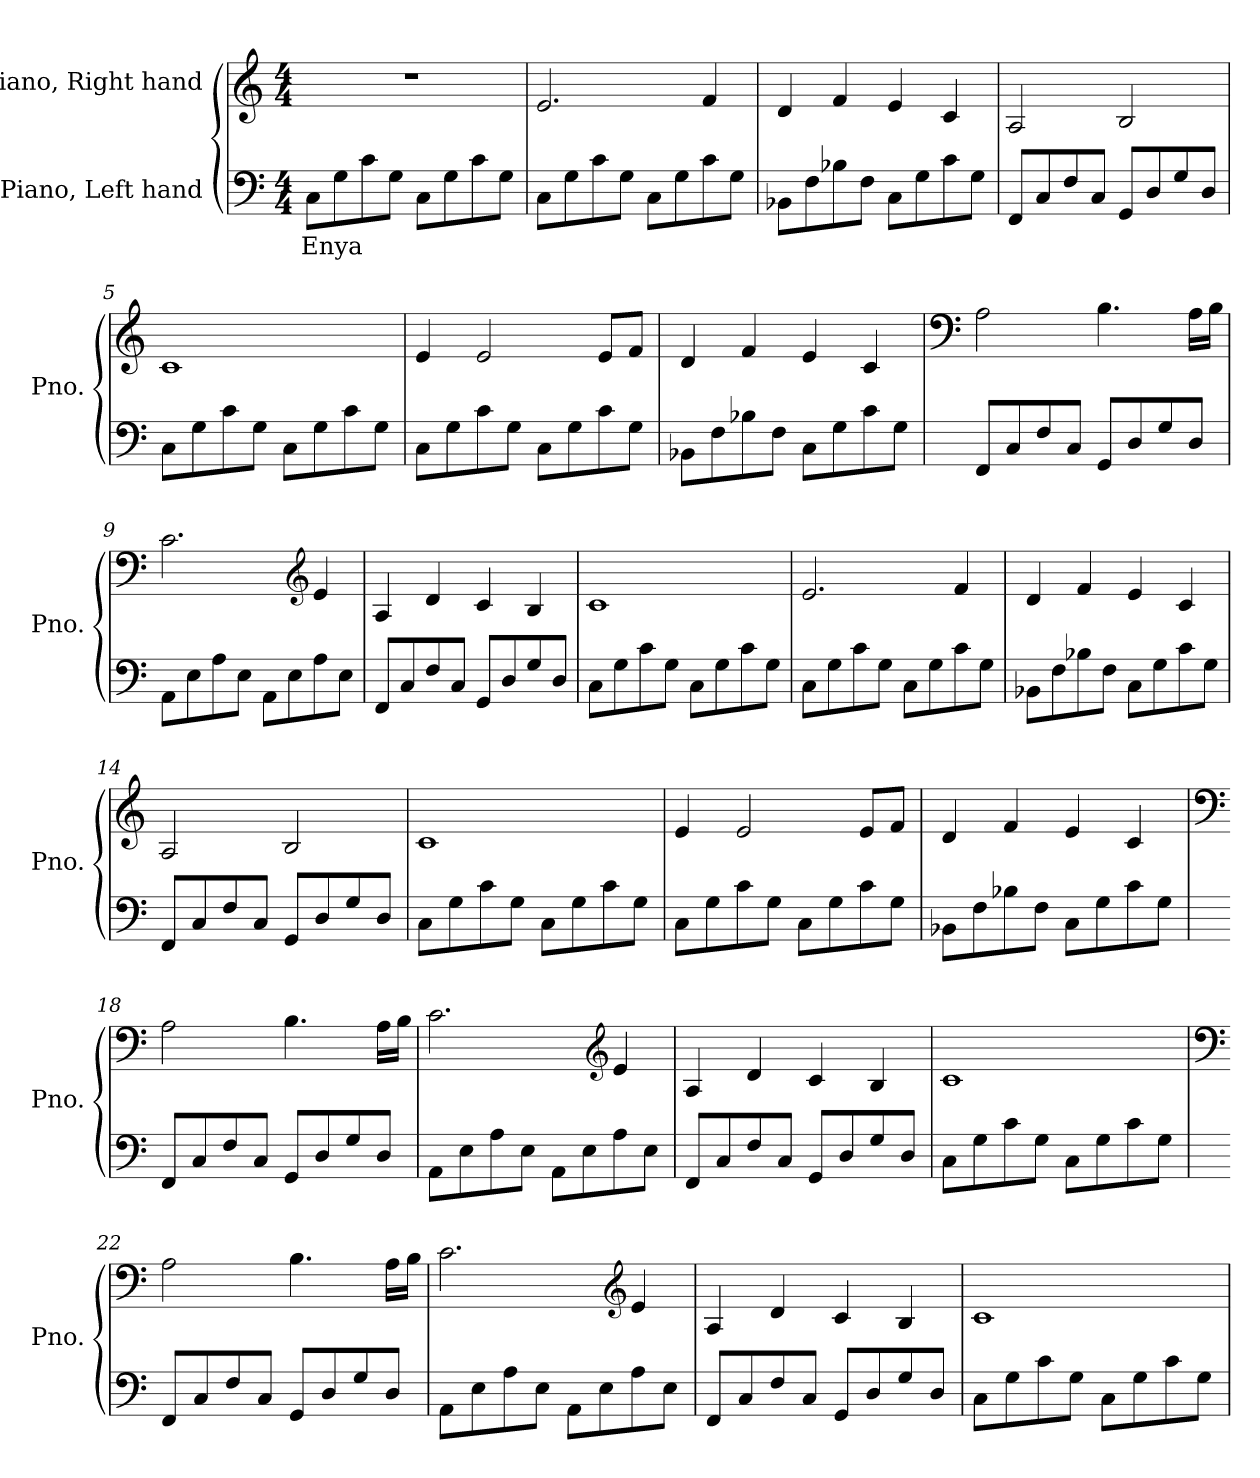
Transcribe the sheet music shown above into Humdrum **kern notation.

**kern	**text	**kern
*part2	*part2	*part1
*staff2	*staff2	*staff1
*I"Piano, Left hand	*	*I"Piano, Right hand
*I'Pno.	*	*I'Pno.
*clefF4	*	*clefG2
*k[]	*	*k[]
*M4/4	*	*M4/4
*MM90	*	*MM90
=1	=1	=1
!	!LO:LY:b	!
8C\L	Enya	1r
8G\	.	.
8c\	.	.
8G\J	.	.
8C\L	.	.
8G\	.	.
8c\	.	.
8G\J	.	.
=2	=2	=2
8C\L	.	2.e/
8G\	.	.
8c\	.	.
8G\J	.	.
8C\L	.	.
8G\	.	.
8c\	.	4f/
8G\J	.	.
=3	=3	=3
8BB-X\L	.	4d/
8F\	.	.
8B-X\	.	4f/
8F\J	.	.
8C\L	.	4e/
8G\	.	.
8c\	.	4c/
8G\J	.	.
=4	=4	=4
8FF/L	.	2A/
8C/	.	.
8F/	.	.
8C/J	.	.
8GG/L	.	2B/
8D/	.	.
8G/	.	.
8D/J	.	.
!!LO:LB:g=z
=5	=5	=5
8C\L	.	1c
8G\	.	.
8c\	.	.
8G\J	.	.
8C\L	.	.
8G\	.	.
8c\	.	.
8G\J	.	.
=6	=6	=6
8C\L	.	4e/
8G\	.	.
8c\	.	2e/
8G\J	.	.
8C\L	.	.
8G\	.	.
8c\	.	8e/L
8G\J	.	8f/J
=7	=7	=7
8BB-X\L	.	4d/
8F\	.	.
8B-X\	.	4f/
8F\J	.	.
8C\L	.	4e/
8G\	.	.
8c\	.	4c/
8G\J	.	.
=8	=8	=8
*	*	*clefF4
8FF/L	.	2A\
8C/	.	.
8F/	.	.
8C/J	.	.
8GG/L	.	4.B\
8D/	.	.
8G/	.	.
8D/J	.	16A\LL
.	.	16B\JJ
!!LO:LB:g=z
=9	=9	=9
8AA\L	.	2.c\
8E\	.	.
8A\	.	.
8E\J	.	.
8AA\L	.	.
8E\	.	.
*	*	*clefG2
8A\	.	4e/
8E\J	.	.
=10	=10	=10
8FF/L	.	4A/
8C/	.	.
8F/	.	4d/
8C/J	.	.
8GG/L	.	4c/
8D/	.	.
8G/	.	4B/
8D/J	.	.
=11	=11	=11
8C\L	.	1c
8G\	.	.
8c\	.	.
8G\J	.	.
8C\L	.	.
8G\	.	.
8c\	.	.
8G\J	.	.
=12	=12	=12
8C\L	.	2.e/
8G\	.	.
8c\	.	.
8G\J	.	.
8C\L	.	.
8G\	.	.
8c\	.	4f/
8G\J	.	.
=13	=13	=13
8BB-X\L	.	4d/
8F\	.	.
8B-X\	.	4f/
8F\J	.	.
8C\L	.	4e/
8G\	.	.
8c\	.	4c/
8G\J	.	.
!!LO:LB:g=z
=14	=14	=14
8FF/L	.	2A/
8C/	.	.
8F/	.	.
8C/J	.	.
8GG/L	.	2B/
8D/	.	.
8G/	.	.
8D/J	.	.
=15	=15	=15
8C\L	.	1c
8G\	.	.
8c\	.	.
8G\J	.	.
8C\L	.	.
8G\	.	.
8c\	.	.
8G\J	.	.
=16	=16	=16
8C\L	.	4e/
8G\	.	.
8c\	.	2e/
8G\J	.	.
8C\L	.	.
8G\	.	.
8c\	.	8e/L
8G\J	.	8f/J
=17	=17	=17
8BB-X\L	.	4d/
8F\	.	.
8B-X\	.	4f/
8F\J	.	.
8C\L	.	4e/
8G\	.	.
8c\	.	4c/
8G\J	.	.
!!LO:LB:g=z
=18	=18	=18
*	*	*clefF4
8FF/L	.	2A\
8C/	.	.
8F/	.	.
8C/J	.	.
8GG/L	.	4.B\
8D/	.	.
8G/	.	.
8D/J	.	16A\LL
.	.	16B\JJ
=19	=19	=19
8AA\L	.	2.c\
8E\	.	.
8A\	.	.
8E\J	.	.
8AA\L	.	.
8E\	.	.
*	*	*clefG2
8A\	.	4e/
8E\J	.	.
=20	=20	=20
8FF/L	.	4A/
8C/	.	.
8F/	.	4d/
8C/J	.	.
8GG/L	.	4c/
8D/	.	.
8G/	.	4B/
8D/J	.	.
=21	=21	=21
8C\L	.	1c
8G\	.	.
8c\	.	.
8G\J	.	.
8C\L	.	.
8G\	.	.
8c\	.	.
8G\J	.	.
!!LO:LB:g=z
=22	=22	=22
*	*	*clefF4
8FF/L	.	2A\
8C/	.	.
8F/	.	.
8C/J	.	.
8GG/L	.	4.B\
8D/	.	.
8G/	.	.
8D/J	.	16A\LL
.	.	16B\JJ
=23	=23	=23
8AA\L	.	2.c\
8E\	.	.
8A\	.	.
8E\J	.	.
8AA\L	.	.
8E\	.	.
*	*	*clefG2
8A\	.	4e/
8E\J	.	.
=24	=24	=24
8FF/L	.	4A/
8C/	.	.
8F/	.	4d/
8C/J	.	.
8GG/L	.	4c/
8D/	.	.
8G/	.	4B/
8D/J	.	.
=25	=25	=25
8C\L	.	1c
8G\	.	.
8c\	.	.
8G\J	.	.
8C\L	.	.
8G\	.	.
8c\	.	.
8G\J	.	.
=	=	=
*-	*-	*-
